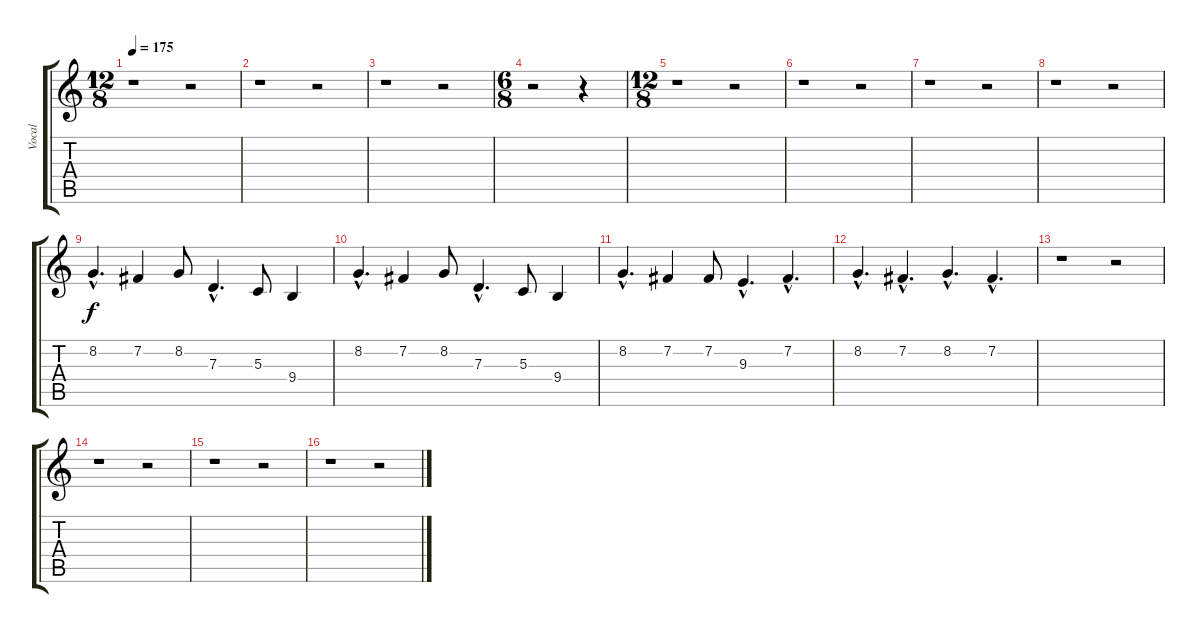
\track ("Vocal" "Vocal") {instrument lead6voice}
\staff {score tabs}
\tuning (E4 B3 G3 D3 A2 E2) {hide}
\ts (12 8)
\tempo 175
\clef g2
\ks c
r.1{dy f} r.2 |
r.1 r.2 |
r.1 r.2 |
\ts (6 8)
r.2 r.4 |
\ts (12 8)
r.1 r.2 |
r.1 r.2 |
r.1 r.2 |
r.1 r.2 |
8.2{hac}.4{d} 7.2.4 8.2.8 7.3{hac}.4{d} 5.3.8 9.4.4 |
8.2{hac}.4{d} 7.2.4 8.2.8 7.3{hac}.4{d} 5.3.8 9.4.4 |
8.2{hac}.4{d} 7.2.4 7.2.8 9.3{hac}.4{d} 7.2{hac}.4{d} |
8.2{hac}.4{d} 7.2{hac}.4{d} 8.2{hac}.4{d} 7.2{hac}.4{d} |
r.1 r.2 |
r.1 r.2 |
r.1 r.2 |
r.1 r.2
